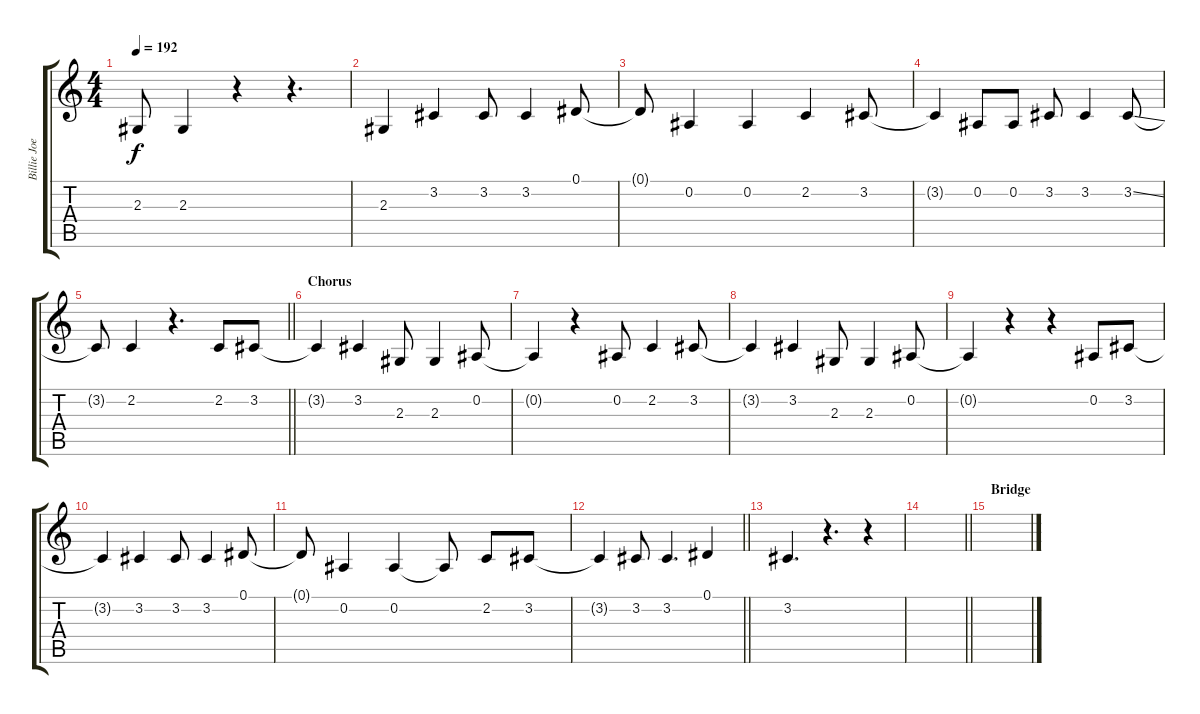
\track ("Billie Joe Armstrong - Vocals" "Billie Joe") {instrument altosax}
\staff {score tabs}
\tuning (Eb4 Bb3 Gb3 Db3 Ab2 Eb2) {hide}
\ts (4 4)
\tempo 192
\clef g2
\ks c
2.3{t}.8{dy f} 2.3.4 r.4 r.4{d} |
2.3.4 3.2.4 3.2.8 3.2.4 0.1.8 |
0.1{t}.8 0.2.4 0.2.4 2.2.4 3.2.8 |
3.2{t}.4 0.2.8 0.2.8 3.2.8 3.2.4 3.2{ss}.8 |
\barLineRight lightlight
3.2{t}.8 2.2.4 r.4{d} 2.2.8 3.2.8 |
\section ("" "Chorus")
3.2{t}.4 3.2.4 2.3.8 2.3.4 0.2.8 |
0.2{t}.4 r.4 0.2.8 2.2.4 3.2.8 |
3.2{t}.4 3.2.4 2.3.8 2.3.4 0.2.8 |
0.2{t}.4 r.4 r.4 0.2.8 3.2.8 |
3.2{t}.4 3.2.4 3.2.8 3.2.4 0.1.8 |
0.1{t}.8 0.2.4 0.2.4 0.2{t}.8 2.2.8 3.2.8 |
\barLineRight lightlight
3.2{t}.4 3.2.8 3.2.4{d} 0.1.4 |
3.2.4{d} r.4{d} r.4 |
\barLineRight lightlight
|
\section ("" "Bridge")
